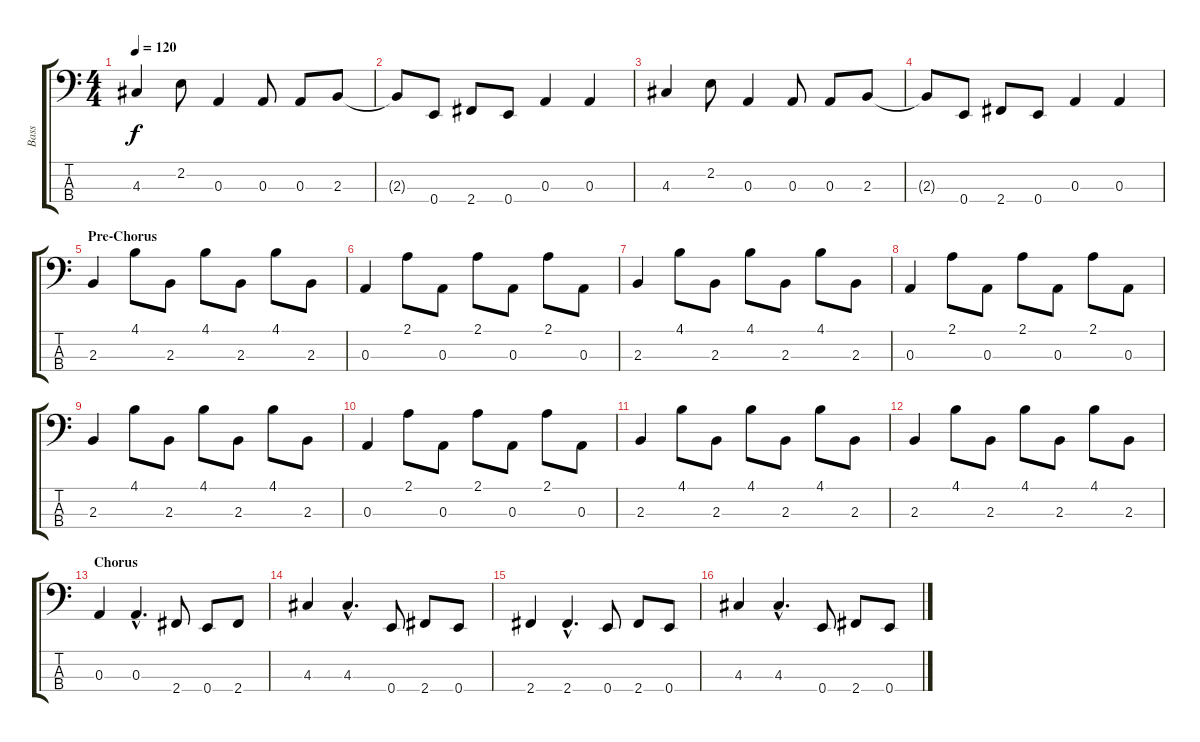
\track ("Bass" "Bass") {instrument electricbassfinger}
\staff {score tabs}
\tuning (G2 D2 A1 E1) {hide}
\ts (4 4)
\tempo 120
\clef f4
\ks c
4.3.4{dy f} 2.2.8 0.3.4 0.3.8 0.3.8 2.3.8 |
2.3{t}.8 0.4.8 2.4.8 0.4.8 0.3.4 0.3.4 |
4.3.4 2.2.8 0.3.4 0.3.8 0.3.8 2.3.8 |
2.3{t}.8 0.4.8 2.4.8 0.4.8 0.3.4 0.3.4 |
\section ("" "Pre-Chorus")
2.3.4 4.1.8 2.3.8 4.1.8 2.3.8 4.1.8 2.3.8 |
0.3.4 2.1.8 0.3.8 2.1.8 0.3.8 2.1.8 0.3.8 |
2.3.4 4.1.8 2.3.8 4.1.8 2.3.8 4.1.8 2.3.8 |
0.3.4 2.1.8 0.3.8 2.1.8 0.3.8 2.1.8 0.3.8 |
2.3.4 4.1.8 2.3.8 4.1.8 2.3.8 4.1.8 2.3.8 |
0.3.4 2.1.8 0.3.8 2.1.8 0.3.8 2.1.8 0.3.8 |
2.3.4 4.1.8 2.3.8 4.1.8 2.3.8 4.1.8 2.3.8 |
2.3.4 4.1.8 2.3.8 4.1.8 2.3.8 4.1.8 2.3.8 |
\section ("" "Chorus")
0.3.4 0.3{hac}.4{d} 2.4.8 0.4.8 2.4.8 |
4.3.4 4.3{hac}.4{d} 0.4.8 2.4.8 0.4.8 |
2.4.4 2.4{hac}.4{d} 0.4.8 2.4.8 0.4.8 |
4.3.4 4.3{hac}.4{d} 0.4.8 2.4.8 0.4.8
